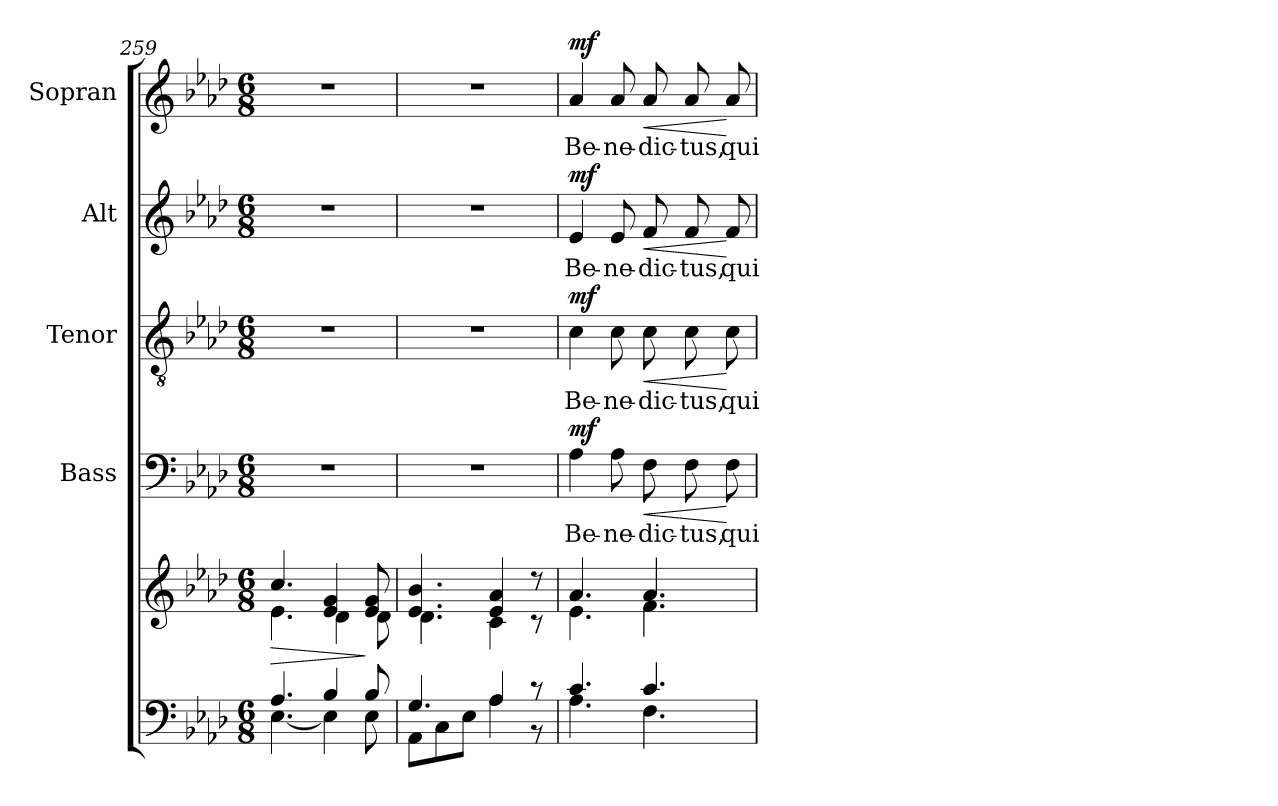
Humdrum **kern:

**kern	**kern	**dynam	**kern	**text	**dynam	**kern	**text	**dynam	**kern	**text	**dynam	**kern	**text	**dynam
*part5	*part5	*part5	*part4	*part4	*part4	*part3	*part3	*part3	*part2	*part2	*part2	*part1	*part1	*part1
*staff6	*staff5	*staff5/6	*staff4	*staff4	*staff4	*staff3	*staff3	*staff3	*staff2	*staff2	*staff2	*staff1	*staff1	*staff1
*	*	*	*I"Bass	*	*	*I"Tenor	*	*	*I"Alt	*	*	*I"Sopran	*	*
*	*	*	*I'B.	*	*	*I'T.	*	*	*I'A.	*	*	*I'S.	*	*
*clefF4	*clefG2	*	*clefF4	*	*	*clefGv2	*	*	*clefG2	*	*	*clefG2	*	*
*k[b-e-a-d-]	*k[b-e-a-d-]	*	*k[b-e-a-d-]	*	*	*k[b-e-a-d-]	*	*	*k[b-e-a-d-]	*	*	*k[b-e-a-d-]	*	*
*A-:	*A-:	*	*A-:	*	*	*A-:	*	*	*A-:	*	*	*A-:	*	*
*M6/8	*M6/8	*	*M6/8	*	*	*M6/8	*	*	*M6/8	*	*	*M6/8	*	*
=259	=259	=259	=259	=259	=259	=259	=259	=259	=259	=259	=259	=259	=259	=259
*^	*	*	*	*	*	*	*	*	*	*	*	*	*	*
!	!	!	!LO:HP:b	!	!	!	!	!	!	!	!	!	!	!	!
*	*	*^	*	*	*	*	*	*	*	*	*	*	*	*	*
4.A-/	[<4.E-\	4.cc/	4.e-\	>	2.r	.	.	2.r	.	.	2.r	.	.	2.r	.	.
4B-/	4E-\]	4e-/ 4g/	4d-\	.	.	.	.	.	.	.	.	.	.	.	.	.
8B-/	8E-\	8e-/ 8g/	8d-\	]	.	.	.	.	.	.	.	.	.	.	.	.
=260	=260	=260	=260	=260	=260	=260	=260	=260	=260	=260	=260	=260	=260	=260	=260	=260
4.G/	8AA-\L	4.e-/ 4.b-/	4.d-\	.	2.r	.	.	2.r	.	.	2.r	.	.	2.r	.	.
.	8C\	.	.	.	.	.	.	.	.	.	.	.	.	.	.	.
.	8E-\J	.	.	.	.	.	.	.	.	.	.	.	.	.	.	.
4A-/	4A-\	4e-/ 4a-/	4c\	.	.	.	.	.	.	.	.	.	.	.	.	.
8r	8r	8r	8r	.	.	.	.	.	.	.	.	.	.	.	.	.
=261	=261	=261	=261	=261	=261	=261	=261	=261	=261	=261	=261	=261	=261	=261	=261	=261
!	!	!	!	!	!	!LO:LY:b	!LO:DY:a	!	!LO:LY:b	!LO:DY:a	!	!LO:LY:b	!LO:DY:a	!	!LO:LY:b	!LO:DY:a
4.c/	4.A-\	4.a-/	4.e-\	.	4A-\	Be-	mf	4c\	Be-	mf	4e-/	Be-	mf	4a-/	Be-	mf
!	!	!	!	!	!	!LO:LY:b	!	!	!LO:LY:b	!	!	!LO:LY:b	!	!	!LO:LY:b	!
.	.	.	.	.	8A-\	-ne-	.	8c\	-ne-	.	8e-/	-ne-	.	8a-/	-ne-	.
!	!	!	!	!	!	!LO:LY:b	!LO:HP:b	!	!LO:LY:b	!LO:HP:b	!	!LO:LY:b	!LO:HP:b	!	!LO:LY:b	!LO:HP:b
4.c/	4.F\	4.a-/	4.f\	.	8F\	-dic-	<	8c\	-dic-	<	8f/	-dic-	<	8a-/	-dic-	<
!	!	!	!	!	!	!LO:LY:b	!	!	!LO:LY:b	!	!	!LO:LY:b	!	!	!LO:LY:b	!
.	.	.	.	.	8F\	-tus,	.	8c\	-tus,	.	8f/	-tus,	.	8a-/	-tus,	.
!	!	!	!	!	!	!LO:LY:b	!	!	!LO:LY:b	!	!	!LO:LY:b	!	!	!LO:LY:b	!
.	.	.	.	.	8F\	qui	[	8c\	qui	[	8f/	qui	[	8a-/	qui	[
*v	*v	*	*	*	*	*	*	*	*	*	*	*	*	*	*	*
*	*v	*v	*	*	*	*	*	*	*	*	*	*	*	*	*
=	=	=	=	=	=	=	=	=	=	=	=	=	=	=
*-	*-	*-	*-	*-	*-	*-	*-	*-	*-	*-	*-	*-	*-	*-
